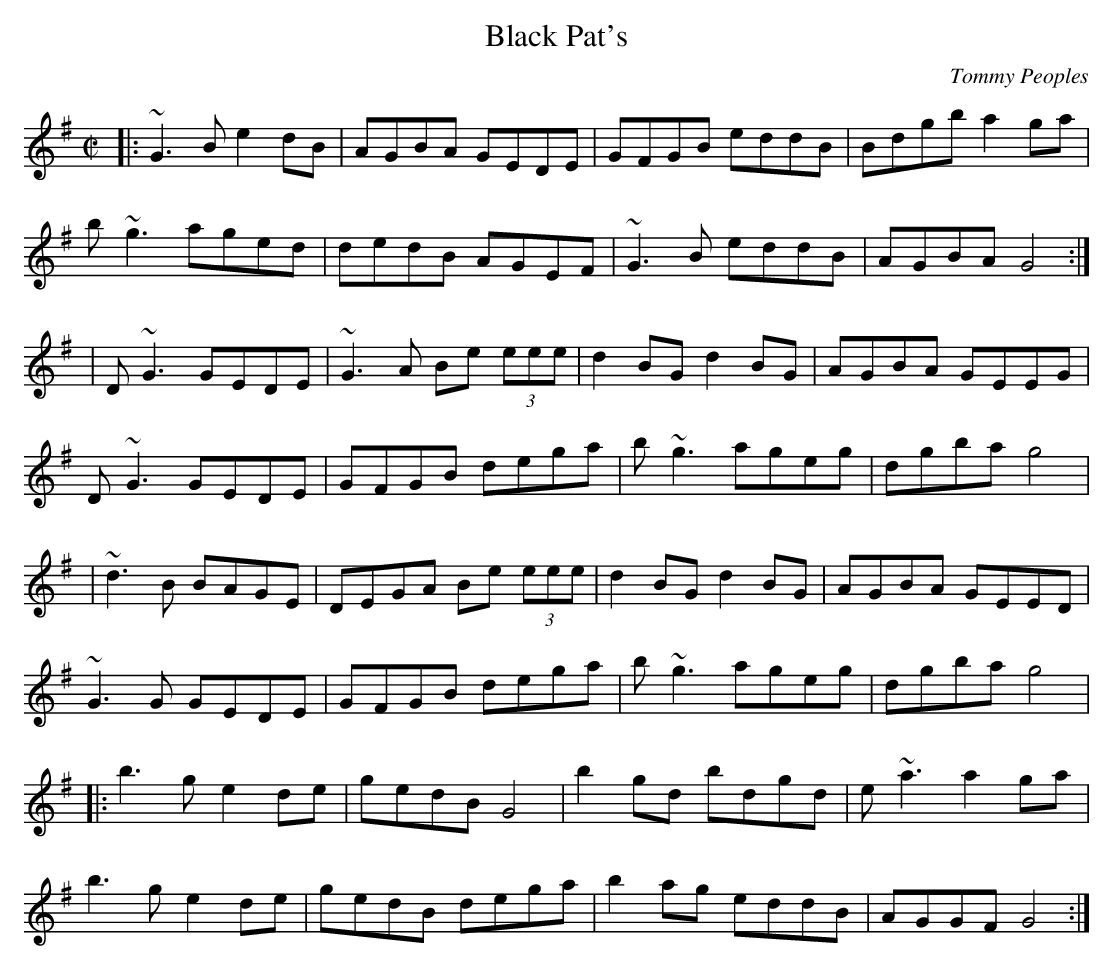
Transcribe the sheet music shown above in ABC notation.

X:1
T:Black Pat's
C:Tommy Peoples
M:C|
K:G
|: ~G3B e2dB | AGBA GEDE | GFGB eddB | Bdgb a2ga |
b~g3 aged | dedB AGEF | ~G3B eddB | AGBA G4 :|
| D~G3 GEDE | ~G3A Be (3eee | d2BG d2BG | AGBA GEEG |
D~G3 GEDE | GFGB dega | b~g3 ageg | dgba g4 |
| ~d3B BAGE | DEGA Be (3eee | d2BG d2BG | AGBA GEED |
~G3G GEDE | GFGB dega | b~g3 ageg | dgba g4 |
|: b3g e2de | gedB G4 | b2gd bdgd | e~a3 a2ga |
b3g e2de | gedB dega | b2ag eddB | AGGF G4 :|
